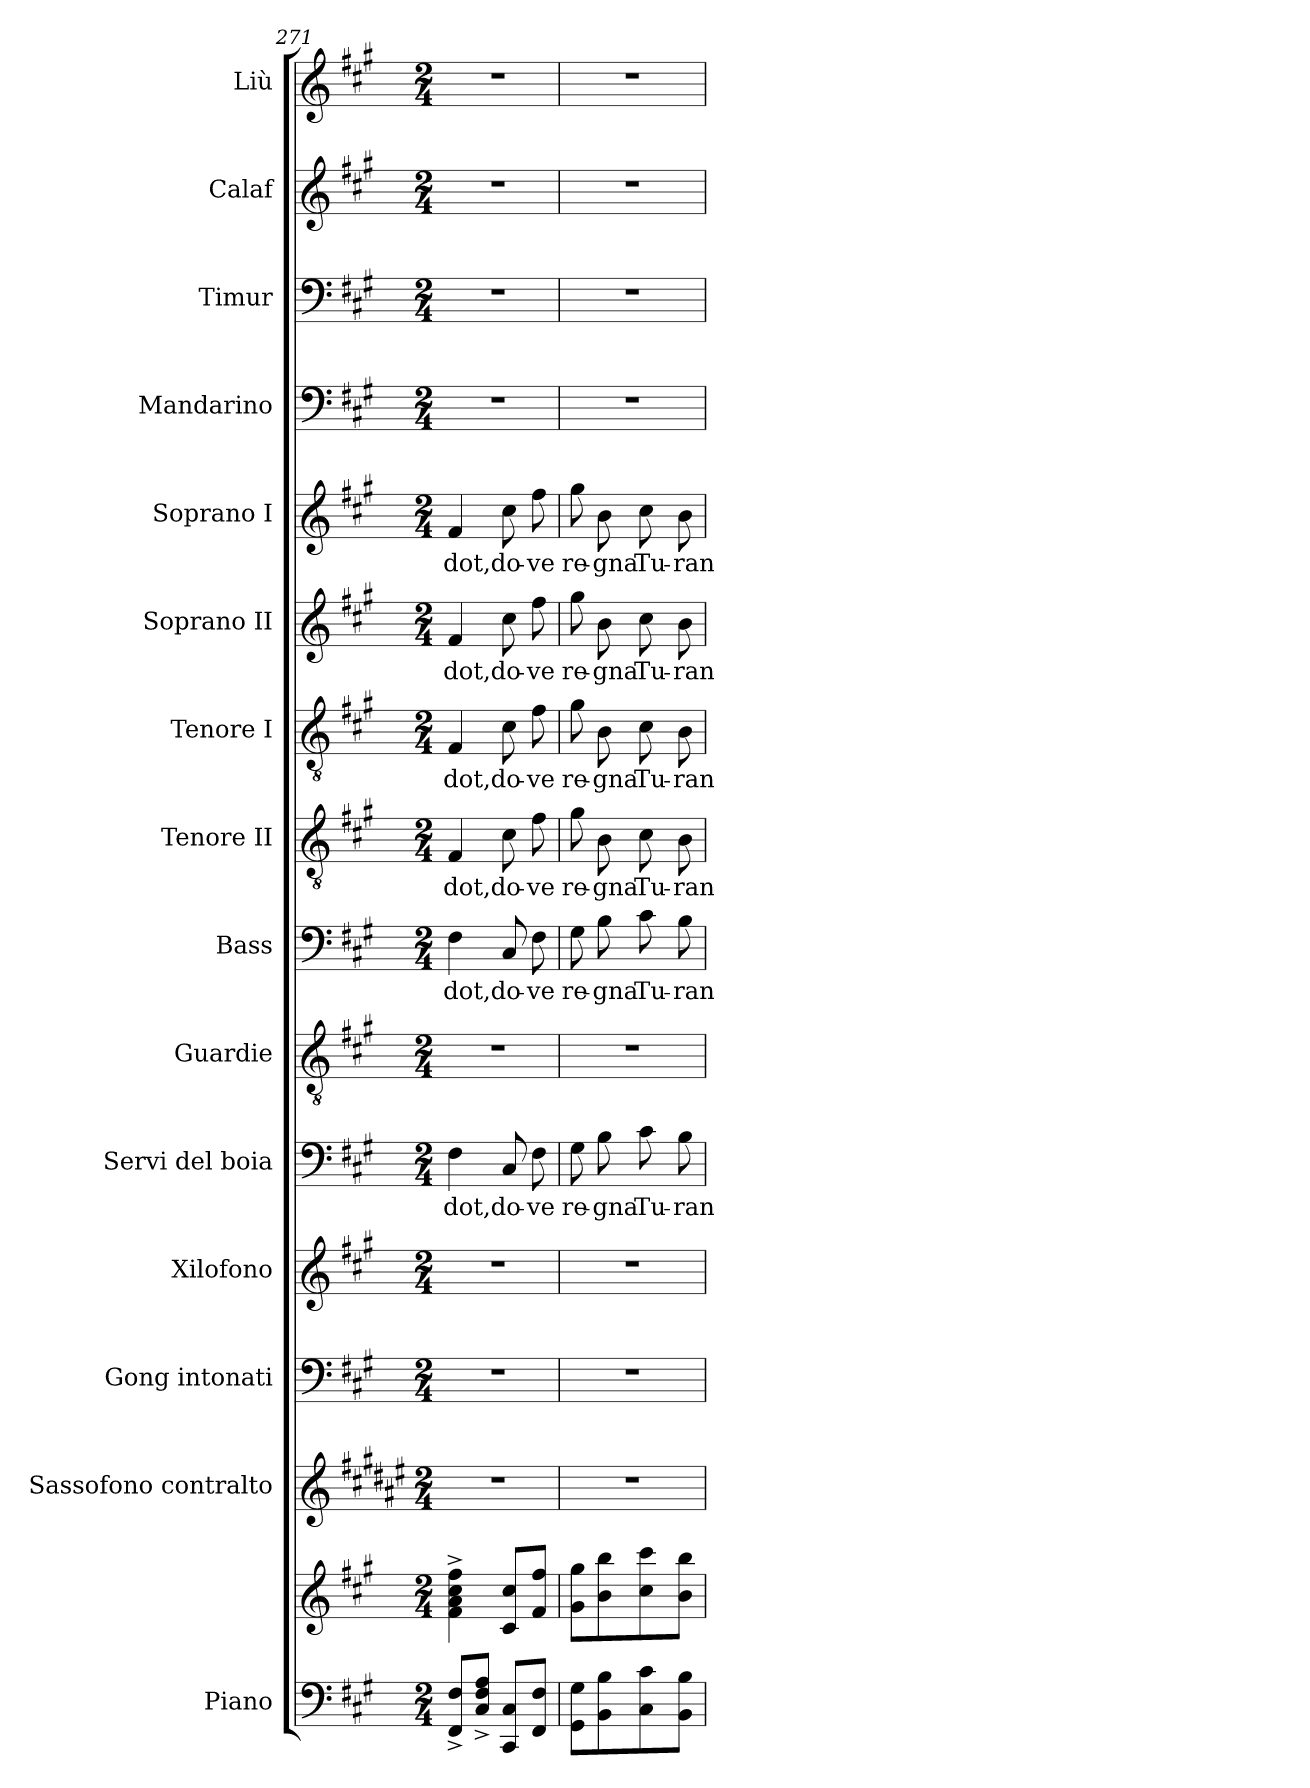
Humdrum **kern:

**kern	**kern	**kern	**kern	**kern	**kern	**text	**kern	**kern	**text	**kern	**text	**kern	**text	**kern	**text	**kern	**text	**kern	**kern	**kern	**kern
*part15	*part15	*part14	*part13	*part12	*part11	*part11	*part10	*part9	*part9	*part8	*part8	*part7	*part7	*part6	*part6	*part5	*part5	*part4	*part3	*part2	*part1
*staff16	*staff15	*staff14	*staff13	*staff12	*staff11	*staff11	*staff10	*staff9	*staff9	*staff8	*staff8	*staff7	*staff7	*staff6	*staff6	*staff5	*staff5	*staff4	*staff3	*staff2	*staff1
*I"Piano	*	*I"Sassofono contralto	*I"Gong intonati	*I"Xilofono	*I"Servi del boia	*	*I"Guardie	*I"Bass	*	*I"Tenore II	*	*I"Tenore I	*	*I"Soprano II	*	*I"Soprano I	*	*I"Mandarino	*I"Timur	*I"Calaf	*I"Liù
*I'Pno.	*	*	*I'Gong int.	*I'Xil.	*I'Ser.B.	*	*I'G.	*I'B.	*	*I'T. II	*	*I'T. I	*	*I'S. II	*	*I'S. I	*	*I'M.	*I'T.	*I'C.	*I'L.
*clefF4	*clefG2	*clefG2	*clefF4	*clefG2	*clefF4	*	*clefGv2	*clefF4	*	*clefGv2	*	*clefGv2	*	*clefG2	*	*clefG2	*	*clefF4	*clefF4	*clefG2	*clefG2
*	*	*ITrd5c9	*	*ITrd-7c-12	*	*	*	*	*	*	*	*	*	*	*	*	*	*	*	*	*
*k[f#c#g#]	*k[f#c#g#]	*k[f#c#g#]	*k[f#c#g#]	*k[f#c#g#]	*k[f#c#g#]	*	*k[f#c#g#]	*k[f#c#g#]	*	*k[f#c#g#]	*	*k[f#c#g#]	*	*k[f#c#g#]	*	*k[f#c#g#]	*	*k[f#c#g#]	*k[f#c#g#]	*k[f#c#g#]	*k[f#c#g#]
*M2/4	*M2/4	*M2/4	*M2/4	*M2/4	*M2/4	*	*M2/4	*M2/4	*	*M2/4	*	*M2/4	*	*M2/4	*	*M2/4	*	*M2/4	*M2/4	*M2/4	*M2/4
=271	=271	=271	=271	=271	=271	=271	=271	=271	=271	=271	=271	=271	=271	=271	=271	=271	=271	=271	=271	=271	=271
!	!	!	!	!	!	!LO:LY:b	!	!	!LO:LY:b	!	!LO:LY:b	!	!LO:LY:b	!	!LO:LY:b	!	!LO:LY:b	!	!	!	!
8FF#/^ 8F#/^L	4f#\^ 4a\^ 4cc#\^ 4ff#\^	2r	2r	2r	4F#\	-dot,	2r	4F#\	-dot,	4F#/	-dot,	4F#/	-dot,	4f#/	-dot,	4f#/	-dot,	2r	2r	2r	2r
8C#/^ 8F#/^ 8A/^J	.	.	.	.	.	.	.	.	.	.	.	.	.	.	.	.	.	.	.	.	.
!	!	!	!	!	!	!LO:LY:b	!	!	!LO:LY:b	!	!LO:LY:b	!	!LO:LY:b	!	!LO:LY:b	!	!LO:LY:b	!	!	!	!
8CC#/ 8C#/L	8c#/ 8cc#/L	.	.	.	8C#/	do-	.	8C#/	do-	8c#\	do-	8c#\	do-	8cc#\	do-	8cc#\	do-	.	.	.	.
!	!	!	!	!	!	!LO:LY:b	!	!	!LO:LY:b	!	!LO:LY:b	!	!LO:LY:b	!	!LO:LY:b	!	!LO:LY:b	!	!	!	!
8FF#/ 8F#/J	8f#/ 8ff#/J	.	.	.	8F#\	-ve	.	8F#\	-ve	8f#\	-ve	8f#\	-ve	8ff#\	-ve	8ff#\	-ve	.	.	.	.
=272	=272	=272	=272	=272	=272	=272	=272	=272	=272	=272	=272	=272	=272	=272	=272	=272	=272	=272	=272	=272	=272
!	!	!	!	!	!	!LO:LY:b	!	!	!LO:LY:b	!	!LO:LY:b	!	!LO:LY:b	!	!LO:LY:b	!	!LO:LY:b	!	!	!	!
8GG#\ 8G#\L	8g#\ 8gg#\L	2r	2r	2r	8G#\	re-	2r	8G#\	re-	8g#\	re-	8g#\	re-	8gg#\	re-	8gg#\	re-	2r	2r	2r	2r
!	!	!	!	!	!	!LO:LY:b	!	!	!LO:LY:b	!	!LO:LY:b	!	!LO:LY:b	!	!LO:LY:b	!	!LO:LY:b	!	!	!	!
8BB\ 8B\	8b\ 8bb\	.	.	.	8B\	-gna	.	8B\	-gna	8B\	-gna	8B\	-gna	8b\	-gna	8b\	-gna	.	.	.	.
!	!	!	!	!	!	!LO:LY:b	!	!	!LO:LY:b	!	!LO:LY:b	!	!LO:LY:b	!	!LO:LY:b	!	!LO:LY:b	!	!	!	!
8C#\ 8c#\	8cc#\ 8ccc#\	.	.	.	8c#\	Tu-	.	8c#\	Tu-	8c#\	Tu-	8c#\	Tu-	8cc#\	Tu-	8cc#\	Tu-	.	.	.	.
!	!	!	!	!	!	!LO:LY:b	!	!	!LO:LY:b	!	!LO:LY:b	!	!LO:LY:b	!	!LO:LY:b	!	!LO:LY:b	!	!	!	!
8BB\ 8B\J	8b\ 8bb\J	.	.	.	8B\	-ran-	.	8B\	-ran-	8B\	-ran-	8B\	-ran-	8b\	-ran-	8b\	-ran-	.	.	.	.
=	=	=	=	=	=	=	=	=	=	=	=	=	=	=	=	=	=	=	=	=	=
*-	*-	*-	*-	*-	*-	*-	*-	*-	*-	*-	*-	*-	*-	*-	*-	*-	*-	*-	*-	*-	*-
